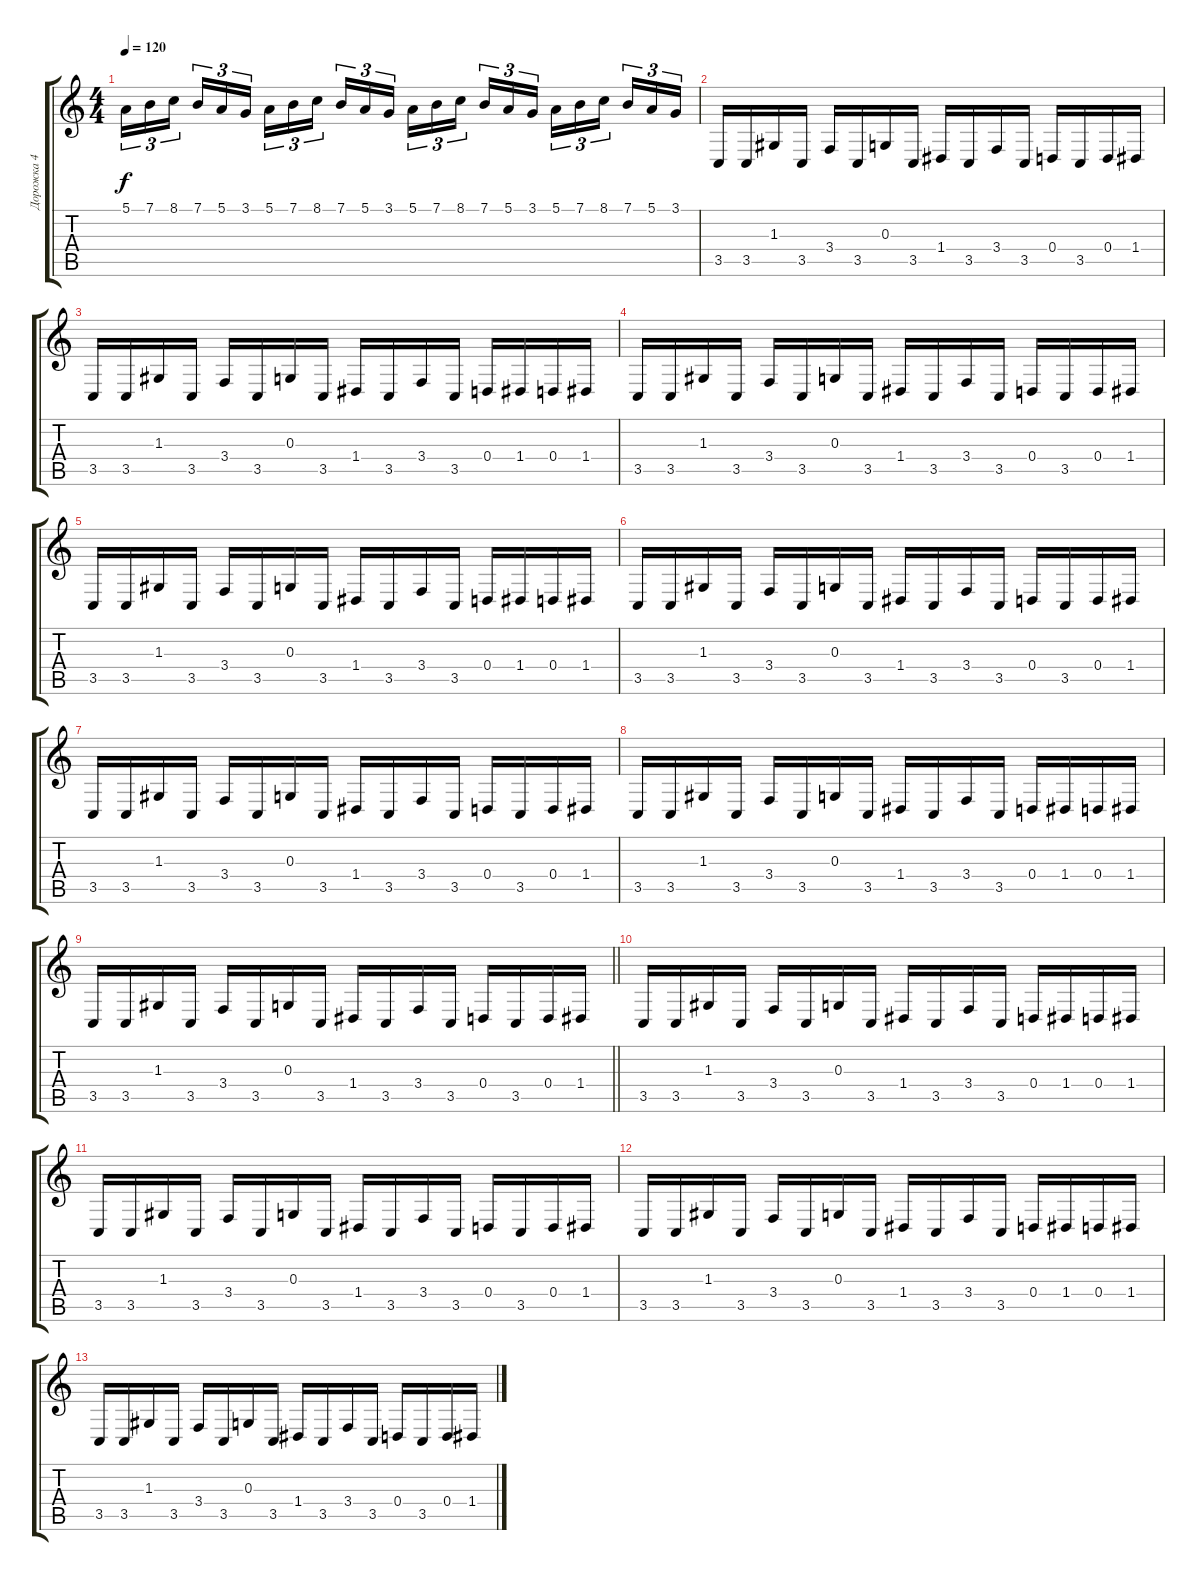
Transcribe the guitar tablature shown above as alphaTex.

\track ("Дорожка 4" "Дорожка 4") {instrument harpsichord}
\staff {score tabs}
\tuning (E4 B3 G3 D3 A2 E2) {hide}
\ts (4 4)
\tempo 120
\clef g2
\ks c
5.1.16{tu (3 2) dy f} 7.1.16{tu (3 2)} 8.1.16{tu (3 2) beam splitsecondary} 7.1.16{tu (3 2)} 5.1.16{tu (3 2)} 3.1.16{tu (3 2)} 5.1.16{tu (3 2)} 7.1.16{tu (3 2)} 8.1.16{tu (3 2) beam splitsecondary} 7.1.16{tu (3 2)} 5.1.16{tu (3 2)} 3.1.16{tu (3 2)} 5.1.16{tu (3 2)} 7.1.16{tu (3 2)} 8.1.16{tu (3 2) beam splitsecondary} 7.1.16{tu (3 2)} 5.1.16{tu (3 2)} 3.1.16{tu (3 2)} 5.1.16{tu (3 2)} 7.1.16{tu (3 2)} 8.1.16{tu (3 2) beam splitsecondary} 7.1.16{tu (3 2)} 5.1.16{tu (3 2)} 3.1.16{tu (3 2)} |
3.5.16 3.5.16 1.3.16 3.5.16 3.4.16 3.5.16 0.3.16 3.5.16 1.4.16 3.5.16 3.4.16 3.5.16 0.4.16 3.5.16 0.4.16 1.4.16 |
3.5.16 3.5.16 1.3.16 3.5.16 3.4.16 3.5.16 0.3.16 3.5.16 1.4.16 3.5.16 3.4.16 3.5.16 0.4.16 1.4.16 0.4.16 1.4.16 |
3.5.16 3.5.16 1.3.16 3.5.16 3.4.16 3.5.16 0.3.16 3.5.16 1.4.16 3.5.16 3.4.16 3.5.16 0.4.16 3.5.16 0.4.16 1.4.16 |
3.5.16 3.5.16 1.3.16 3.5.16 3.4.16 3.5.16 0.3.16 3.5.16 1.4.16 3.5.16 3.4.16 3.5.16 0.4.16 1.4.16 0.4.16 1.4.16 |
3.5.16 3.5.16 1.3.16 3.5.16 3.4.16 3.5.16 0.3.16 3.5.16 1.4.16 3.5.16 3.4.16 3.5.16 0.4.16 3.5.16 0.4.16 1.4.16 |
3.5.16 3.5.16 1.3.16 3.5.16 3.4.16 3.5.16 0.3.16 3.5.16 1.4.16 3.5.16 3.4.16 3.5.16 0.4.16 3.5.16 0.4.16 1.4.16 |
3.5.16 3.5.16 1.3.16 3.5.16 3.4.16 3.5.16 0.3.16 3.5.16 1.4.16 3.5.16 3.4.16 3.5.16 0.4.16 1.4.16 0.4.16 1.4.16 |
\barLineRight lightlight
3.5.16 3.5.16 1.3.16 3.5.16 3.4.16 3.5.16 0.3.16 3.5.16 1.4.16 3.5.16 3.4.16 3.5.16 0.4.16 3.5.16 0.4.16 1.4.16 |
3.5.16 3.5.16 1.3.16 3.5.16 3.4.16 3.5.16 0.3.16 3.5.16 1.4.16 3.5.16 3.4.16 3.5.16 0.4.16 1.4.16 0.4.16 1.4.16 |
3.5.16 3.5.16 1.3.16 3.5.16 3.4.16 3.5.16 0.3.16 3.5.16 1.4.16 3.5.16 3.4.16 3.5.16 0.4.16 3.5.16 0.4.16 1.4.16 |
3.5.16 3.5.16 1.3.16 3.5.16 3.4.16 3.5.16 0.3.16 3.5.16 1.4.16 3.5.16 3.4.16 3.5.16 0.4.16 1.4.16 0.4.16 1.4.16 |
3.5.16 3.5.16 1.3.16 3.5.16 3.4.16 3.5.16 0.3.16 3.5.16 1.4.16 3.5.16 3.4.16 3.5.16 0.4.16 3.5.16 0.4.16 1.4.16
